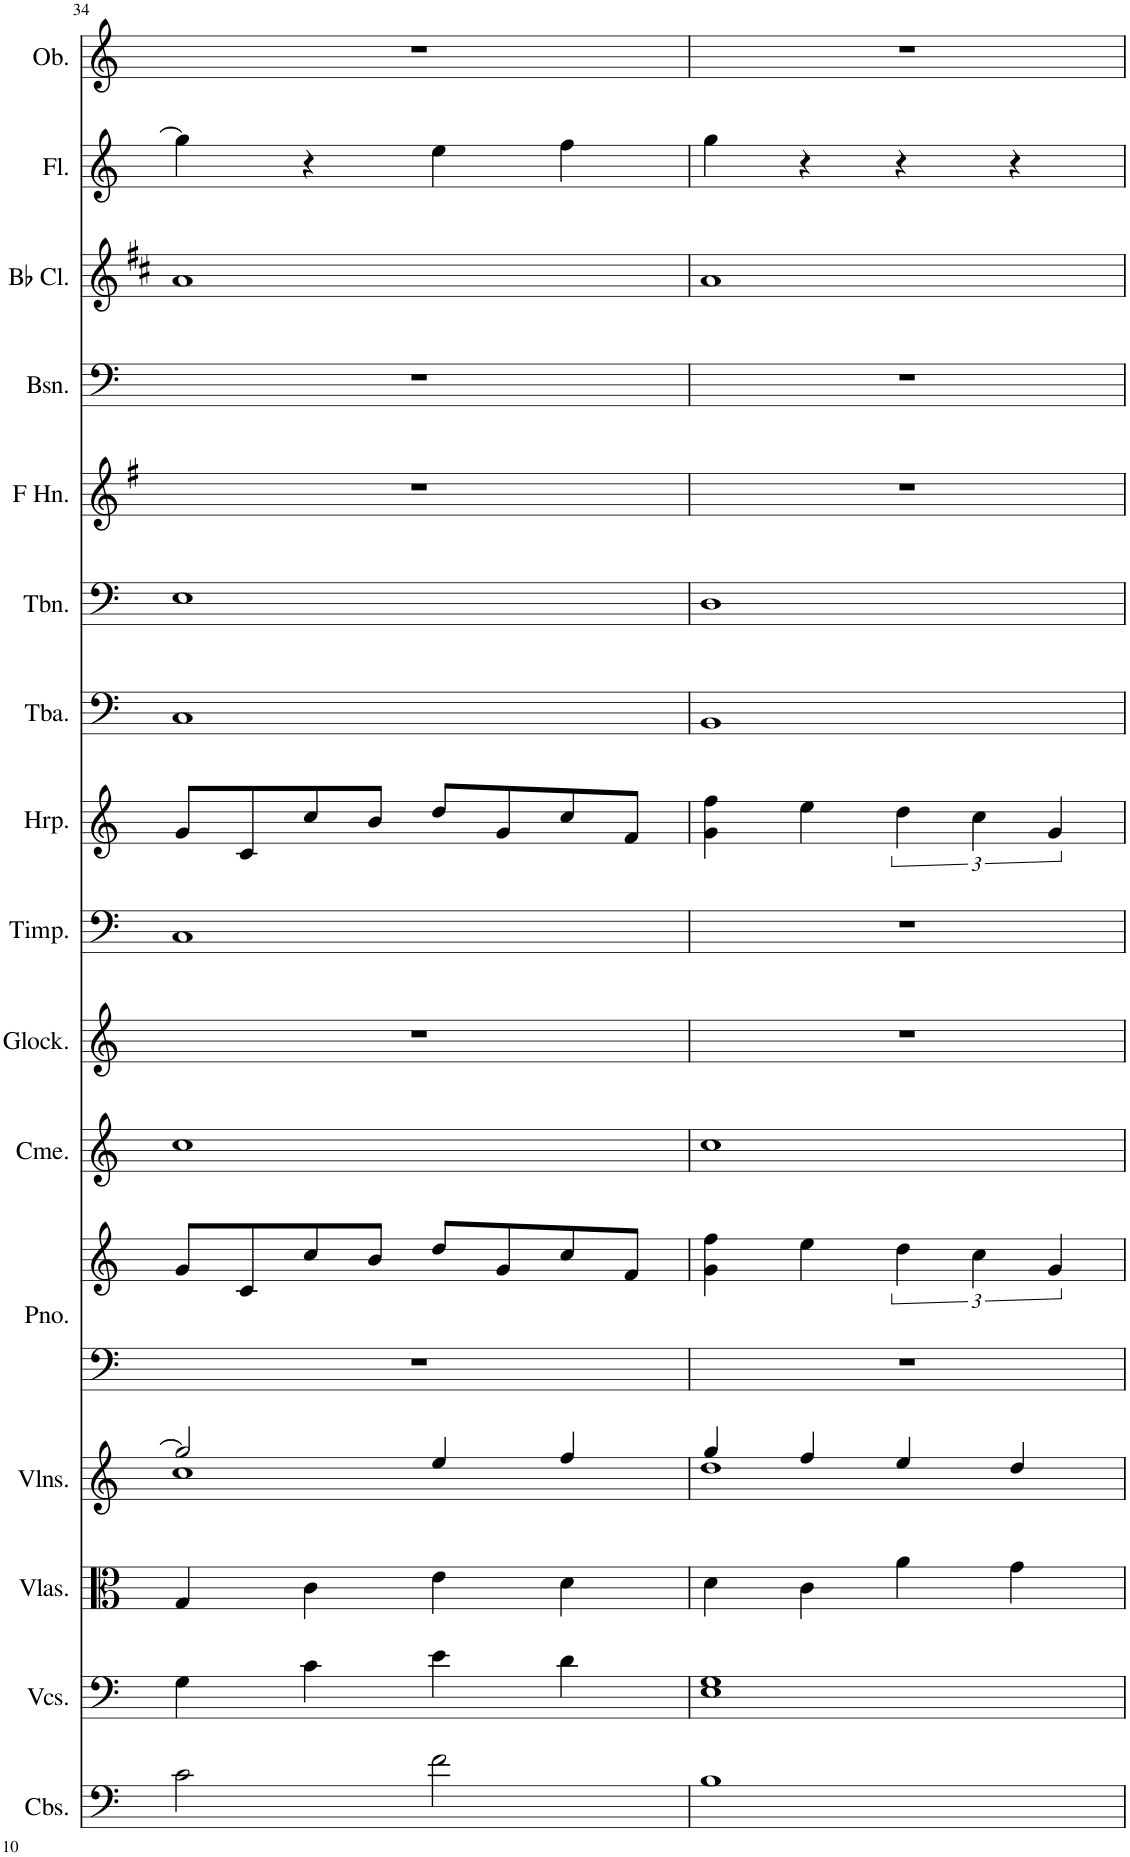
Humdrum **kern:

**kern	**kern	**kern	**kern	**kern	**kern	**kern	**kern	**kern	**kern	**kern	**kern	**kern	**kern	**kern	**kern	**kern
*part16	*part15	*part14	*part13	*part12	*part12	*part11	*part10	*part9	*part8	*part7	*part6	*part5	*part4	*part3	*part2	*part1
*staff17	*staff16	*staff15	*staff14	*staff13	*staff12	*staff11	*staff10	*staff9	*staff8	*staff7	*staff6	*staff5	*staff4	*staff3	*staff2	*staff1
*I"Contrabasses	*I"Violoncellos	*I"Violas	*I"Violins	*I"Piano	*	*I"Chimes	*I"Glockenspiel	*I"Timpani	*I"Harp	*I"Tuba	*I"Trombone	*I"Horn in F	*I"Bassoon	*I"Bb Clarinet	*I"Flute	*I"Oboe
*I'Cbs.	*I'Vcs.	*I'Vlas.	*I'Vlns.	*I'Pno.	*	*I'Cme.	*I'Glock.	*I'Timp.	*I'Hrp.	*I'Tba.	*I'Tbn.	*	*I'Bsn.	*I'Bb Cl.	*I'Fl.	*I'Ob.
!!LO:PB:g=z
*clefF4	*clefF4	*clefC3	*clefG2	*clefF4	*clefG2	*clefG2	*clefG2	*clefF4	*clefG2	*clefF4	*clefF4	*clefG2	*clefF4	*clefG2	*clefG2	*clefG2
*Trd7c12	*	*	*	*	*	*	*Trd-14c-24	*	*	*	*	*Trd4c7	*	*Trd1c2	*	*
*k[]	*k[]	*k[]	*k[]	*k[]	*k[]	*k[]	*k[]	*k[]	*k[]	*k[]	*k[]	*k[f#]	*k[]	*k[f#c#]	*k[]	*k[]
*M4/4	*M4/4	*M4/4	*M4/4	*M4/4	*M4/4	*M4/4	*M4/4	*M4/4	*M4/4	*M4/4	*M4/4	*M4/4	*M4/4	*M4/4	*M4/4	*M4/4
=34	=34	=34	=34	=34	=34	=34	=34	=34	=34	=34	=34	=34	=34	=34	=34	=34
*	*	*	*^	*	*	*	*	*	*	*	*	*	*	*	*	*
2c\	4G\	4G/	2gg/]	1cc	1r	8g/L	1cc	1r	1C	8g/L	1C	1E	1r	1r	1a	4gg\]	1r
.	.	.	.	.	.	8c/	.	.	.	8c/	.	.	.	.	.	.	.
.	4c\	4c\	.	.	.	8cc/	.	.	.	8cc/	.	.	.	.	.	4r	.
.	.	.	.	.	.	8b/J	.	.	.	8b/J	.	.	.	.	.	.	.
2f\	4e\	4e\	4ee/	.	.	8dd/L	.	.	.	8dd/L	.	.	.	.	.	4ee\	.
.	.	.	.	.	.	8g/	.	.	.	8g/	.	.	.	.	.	.	.
.	4d\	4d\	4ff/	.	.	8cc/	.	.	.	8cc/	.	.	.	.	.	4ff\	.
.	.	.	.	.	.	8f/J	.	.	.	8f/J	.	.	.	.	.	.	.
=35	=35	=35	=35	=35	=35	=35	=35	=35	=35	=35	=35	=35	=35	=35	=35	=35	=35
1B	1E 1G	4d\	4gg/	1dd	1r	4g\ 4ff\	1cc	1r	1r	4g\ 4ff\	1BB	1D	1r	1r	1a	4gg\	1r
.	.	4c\	4ff/	.	.	4ee\	.	.	.	4ee\	.	.	.	.	.	4r	.
.	.	4a\	4ee/	.	.	6dd\	.	.	.	6dd\	.	.	.	.	.	4r	.
.	.	.	.	.	.	6cc\	.	.	.	6cc\	.	.	.	.	.	.	.
.	.	4g\	4dd/	.	.	.	.	.	.	.	.	.	.	.	.	4r	.
.	.	.	.	.	.	6g/	.	.	.	6g/	.	.	.	.	.	.	.
*	*	*	*v	*v	*	*	*	*	*	*	*	*	*	*	*	*	*
=	=	=	=	=	=	=	=	=	=	=	=	=	=	=	=	=
*-	*-	*-	*-	*-	*-	*-	*-	*-	*-	*-	*-	*-	*-	*-	*-	*-
